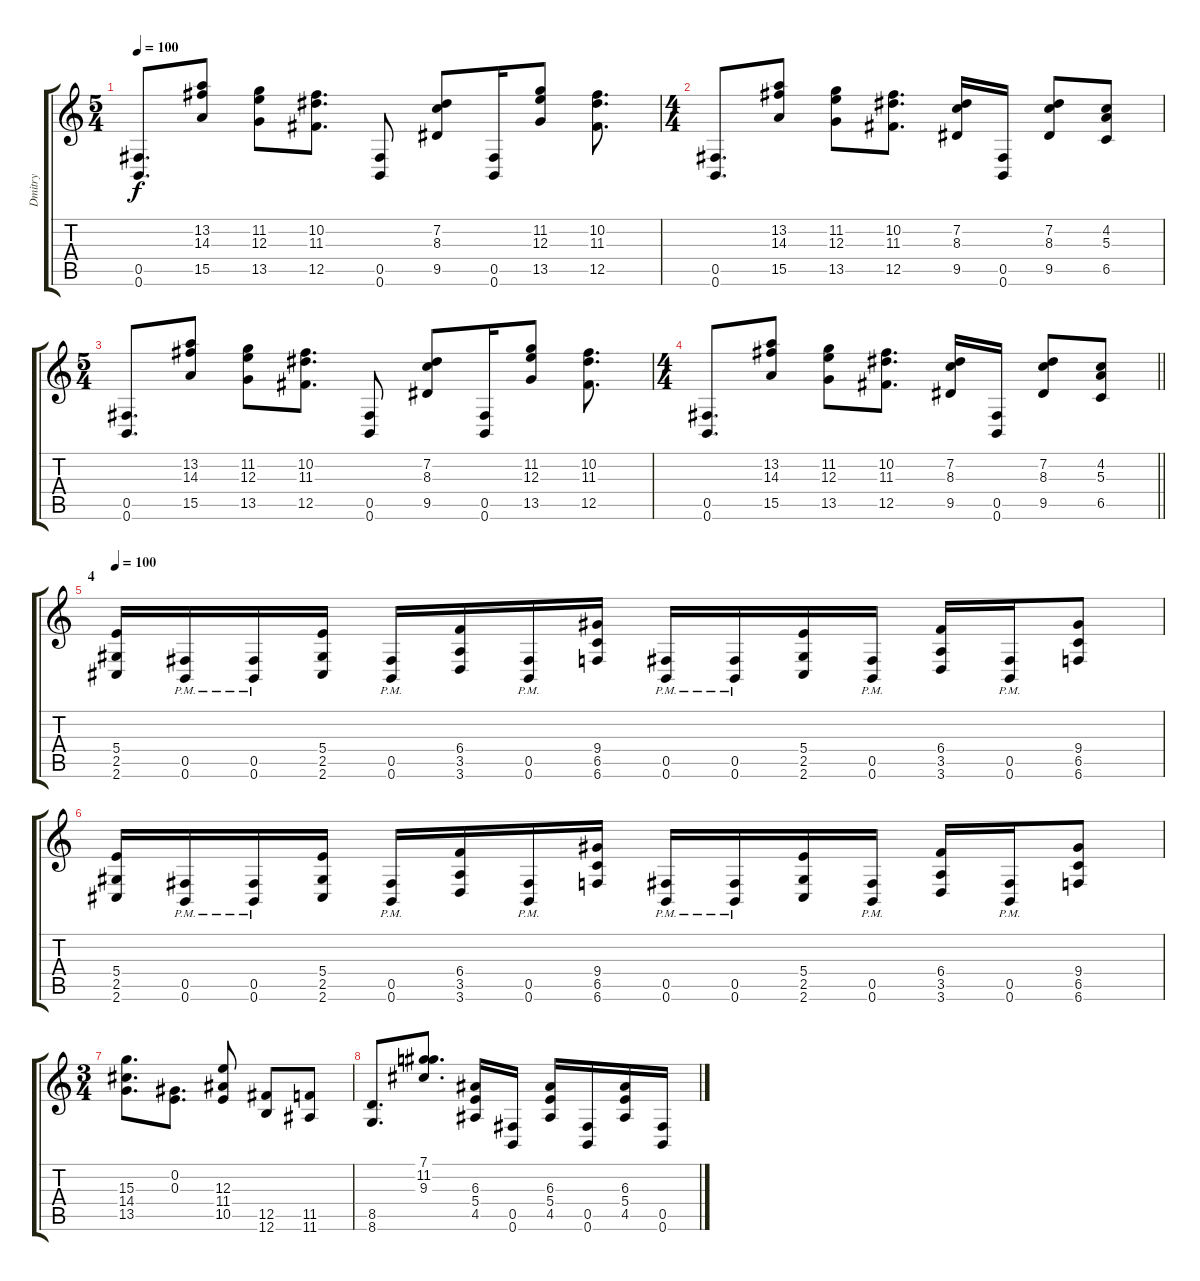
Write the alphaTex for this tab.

\track ("Dmitry" "Dmitry") {instrument distortionguitar}
\staff {score tabs}
\tuning (Db4 Ab3 E3 B2 Gb2 B1) {hide}
\ts (5 4)
\tempo 100
\clef g2
\ks c
(0.5 0.6).8{d dy f} (13.2 14.3 15.5).8 (11.2 12.3 13.5).8 (10.2 11.3 12.5).8{d} (0.5 0.6).8 (7.2 8.3 9.5).8 (0.5 0.6).16 (11.2 12.3 13.5).8 (10.2 11.3 12.5).8{d} |
\ts (4 4)
(0.5 0.6).8{d} (13.2 14.3 15.5).8 (11.2 12.3 13.5).8 (10.2 11.3 12.5).8{d} (7.2 8.3 9.5).16 (0.5 0.6).16 (7.2 8.3 9.5).8 (4.2 5.3 6.5).8 |
\ts (5 4)
(0.5 0.6).8{d} (13.2 14.3 15.5).8 (11.2 12.3 13.5).8 (10.2 11.3 12.5).8{d} (0.5 0.6).8 (7.2 8.3 9.5).8 (0.5 0.6).16 (11.2 12.3 13.5).8 (10.2 11.3 12.5).8{d} |
\ts (4 4)
\barLineRight lightlight
(0.5 0.6).8{d} (13.2 14.3 15.5).8 (11.2 12.3 13.5).8 (10.2 11.3 12.5).8{d} (7.2 8.3 9.5).16 (0.5 0.6).16 (7.2 8.3 9.5).8 (4.2 5.3 6.5).8 |
\section ("" "4")
\tempo 100
(5.4 2.5 2.6).16 (0.5{pm} 0.6{pm}).16 (0.5{pm} 0.6{pm}).16 (5.4 2.5 2.6).16 (0.5{pm} 0.6{pm}).16 (6.4 3.5 3.6).16 (0.5{pm} 0.6{pm}).16 (9.4 6.5 6.6).16 (0.5{pm} 0.6{pm}).16 (0.5{pm} 0.6{pm}).16 (5.4 2.5 2.6).16 (0.5{pm} 0.6{pm}).16 (6.4 3.5 3.6).16 (0.5{pm} 0.6{pm}).16 (9.4 6.5 6.6).8 |
(5.4 2.5 2.6).16 (0.5{pm} 0.6{pm}).16 (0.5{pm} 0.6{pm}).16 (5.4 2.5 2.6).16 (0.5{pm} 0.6{pm}).16 (6.4 3.5 3.6).16 (0.5{pm} 0.6{pm}).16 (9.4 6.5 6.6).16 (0.5{pm} 0.6{pm}).16 (0.5{pm} 0.6{pm}).16 (5.4 2.5 2.6).16 (0.5{pm} 0.6{pm}).16 (6.4 3.5 3.6).16 (0.5{pm} 0.6{pm}).16 (9.4 6.5 6.6).8 |
\ts (3 4)
(15.3 14.4 13.5).8{d} (0.2 0.3).8{d} (12.3 11.4 10.5).8 (12.5 12.6).8 (11.5 11.6).8 |
(8.5 8.6).8{d} (7.1 11.2 9.3).8{d} (6.3 5.4 4.5).16 (0.5 0.6).16 (6.3 5.4 4.5).16 (0.5 0.6).16 (6.3 5.4 4.5).16 (0.5 0.6).16
